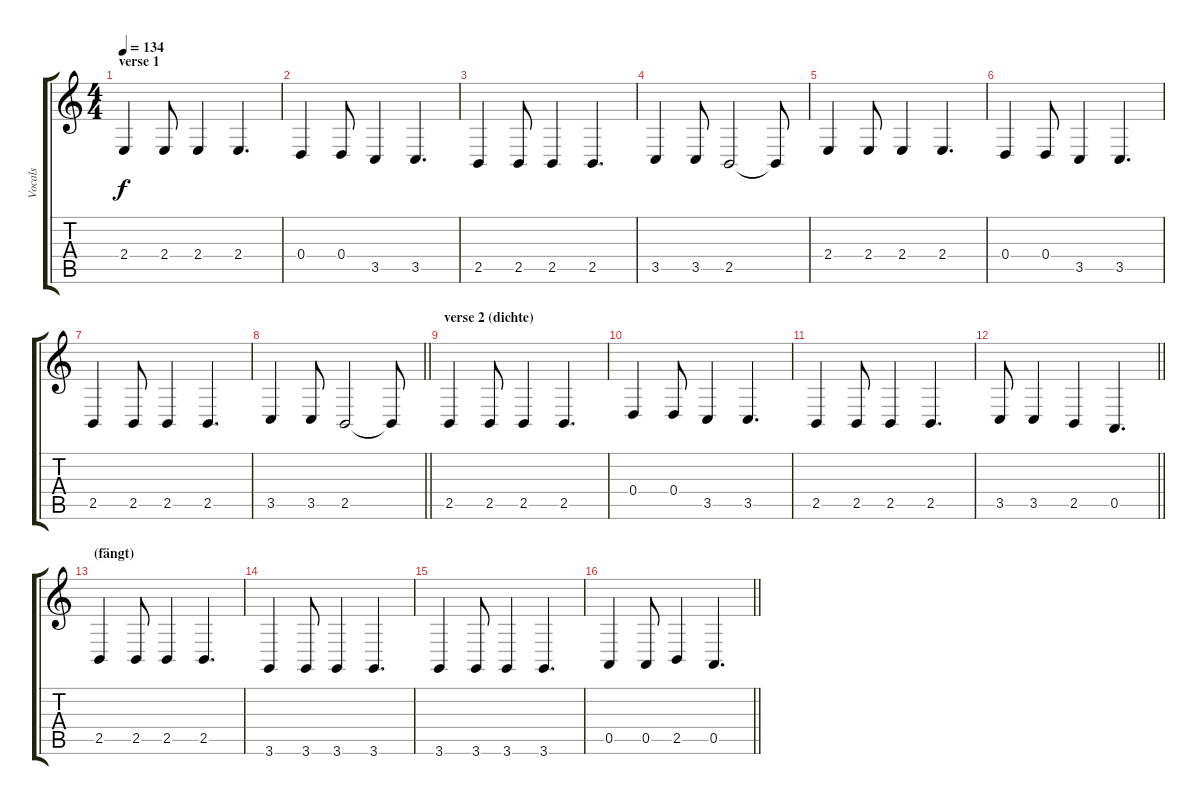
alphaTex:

\track ("Vocals" "Vocals") {instrument altosax}
\staff {score tabs}
\tuning (E4 B3 G3 D3 A2 E2) {hide}
\ts (4 4)
\section ("" "verse 1")
\tempo 134
\clef g2
\ks c
2.4.4{dy f} 2.4.8 2.4.4 2.4.4{d} |
0.4.4 0.4.8 3.5.4 3.5.4{d} |
2.5.4 2.5.8 2.5.4 2.5.4{d} |
3.5.4 3.5.8 2.5.2 2.5{t}.8 |
2.4.4 2.4.8 2.4.4 2.4.4{d} |
0.4.4 0.4.8 3.5.4 3.5.4{d} |
2.5.4 2.5.8 2.5.4 2.5.4{d} |
\barLineRight lightlight
3.5.4 3.5.8 2.5.2 2.5{t}.8 |
\section ("" "verse 2 (dichte)")
2.5.4 2.5.8 2.5.4 2.5.4{d} |
0.4.4 0.4.8 3.5.4 3.5.4{d} |
2.5.4 2.5.8 2.5.4 2.5.4{d} |
\barLineRight lightlight
3.5.8 3.5.4 2.5.4 0.5.4{d} |
\section ("" "(fängt)")
2.5.4 2.5.8 2.5.4 2.5.4{d} |
3.6.4 3.6.8 3.6.4 3.6.4{d} |
3.6.4 3.6.8 3.6.4 3.6.4{d} |
\barLineRight lightlight
0.5.4 0.5.8 2.5.4 0.5.4{d}
